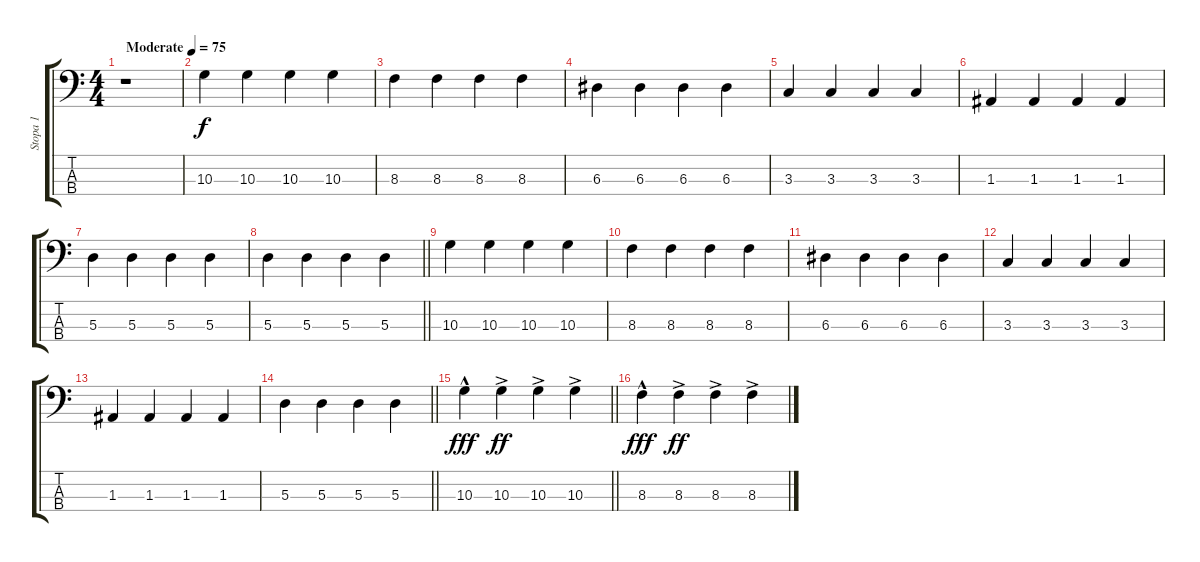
\track ("Stopa 1" "Stopa 1") {instrument fretlessbass}
\staff {score tabs}
\tuning (G2 D2 A1 E1) {hide}
\ts (4 4)
\tempo (75 "Moderate")
\clef f4
\ks c
r.1{dy f instrument fretlessbass} |
10.3.4 10.3.4 10.3.4 10.3.4 |
8.3.4{txt ""} 8.3.4 8.3.4 8.3.4 |
6.3.4 6.3.4 6.3.4 6.3.4 |
3.3.4 3.3.4 3.3.4 3.3.4 |
1.3.4 1.3.4 1.3.4 1.3.4 |
5.3.4 5.3.4 5.3.4 5.3.4 |
\barLineRight lightlight
5.3.4 5.3.4 5.3.4 5.3.4 |
\section ("" "")
10.3.4 10.3.4 10.3.4 10.3.4 |
8.3.4 8.3.4 8.3.4 8.3.4 |
6.3.4 6.3.4 6.3.4 6.3.4 |
3.3.4 3.3.4 3.3.4 3.3.4 |
1.3.4 1.3.4 1.3.4 1.3.4 |
\barLineRight lightlight
5.3.4 5.3.4 5.3.4 5.3.4 |
\section ("" "")
\barLineRight lightlight
10.3{hac}.4{dy fff} 10.3{ac}.4{dy ff} 10.3{ac}.4 10.3{ac}.4 |
\section ("" "")
8.3{hac}.4{dy fff} 8.3{ac}.4{dy ff} 8.3{ac}.4 8.3{ac}.4
